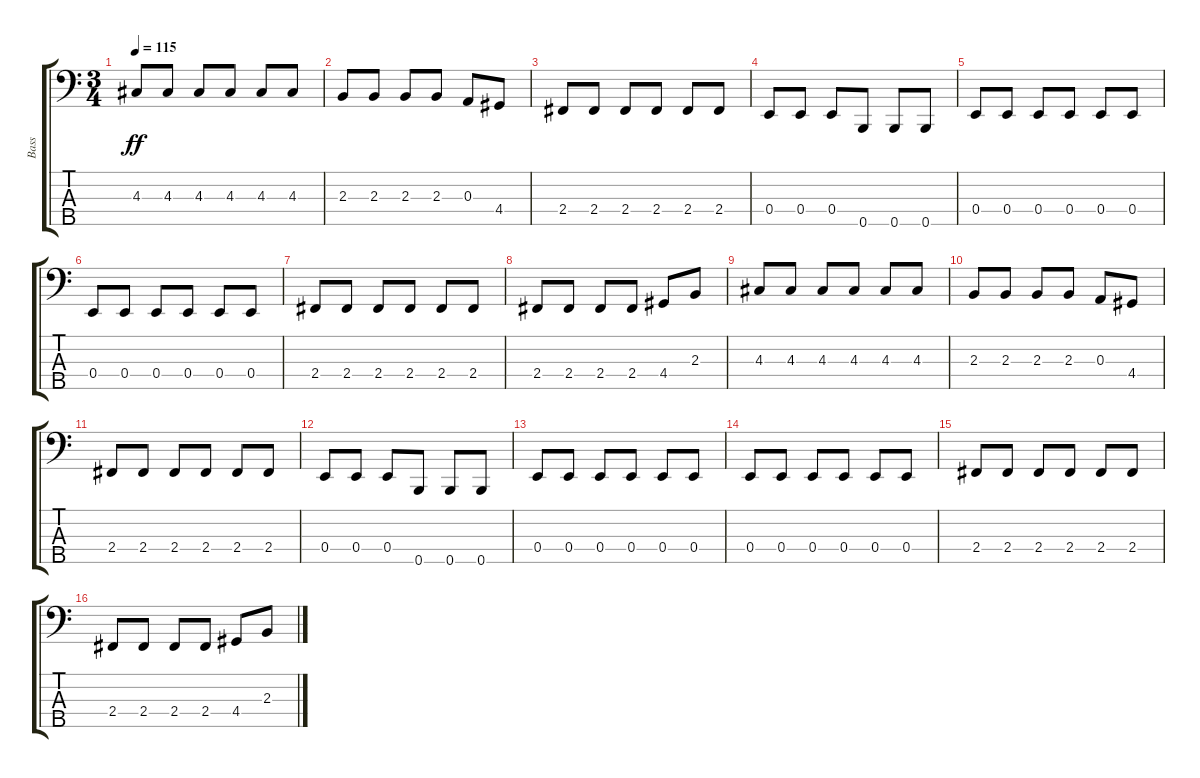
\track ("Bass" "Bass") {instrument electricbassfinger}
\staff {score tabs}
\tuning (G2 D2 A1 E1 B0) {hide}
\ts (3 4)
\tempo 115
\clef f4
\ks c
4.3.8{dy ff} 4.3.8 4.3.8 4.3.8 4.3.8 4.3.8 |
2.3.8 2.3.8 2.3.8 2.3.8 0.3.8 4.4.8 |
2.4.8 2.4.8 2.4.8 2.4.8 2.4.8 2.4.8 |
0.4.8 0.4.8 0.4.8 0.5.8 0.5.8 0.5.8 |
0.4.8 0.4.8 0.4.8 0.4.8 0.4.8 0.4.8 |
0.4.8 0.4.8 0.4.8 0.4.8 0.4.8 0.4.8 |
2.4.8 2.4.8 2.4.8 2.4.8 2.4.8 2.4.8 |
2.4.8 2.4.8 2.4.8 2.4.8 4.4.8 2.3.8 |
4.3.8 4.3.8 4.3.8 4.3.8 4.3.8 4.3.8 |
2.3.8 2.3.8 2.3.8 2.3.8 0.3.8 4.4.8 |
2.4.8 2.4.8 2.4.8 2.4.8 2.4.8 2.4.8 |
0.4.8 0.4.8 0.4.8 0.5.8 0.5.8 0.5.8 |
0.4.8 0.4.8 0.4.8 0.4.8 0.4.8 0.4.8 |
0.4.8 0.4.8 0.4.8 0.4.8 0.4.8 0.4.8 |
2.4.8 2.4.8 2.4.8 2.4.8 2.4.8 2.4.8 |
2.4.8 2.4.8 2.4.8 2.4.8 4.4.8 2.3.8
